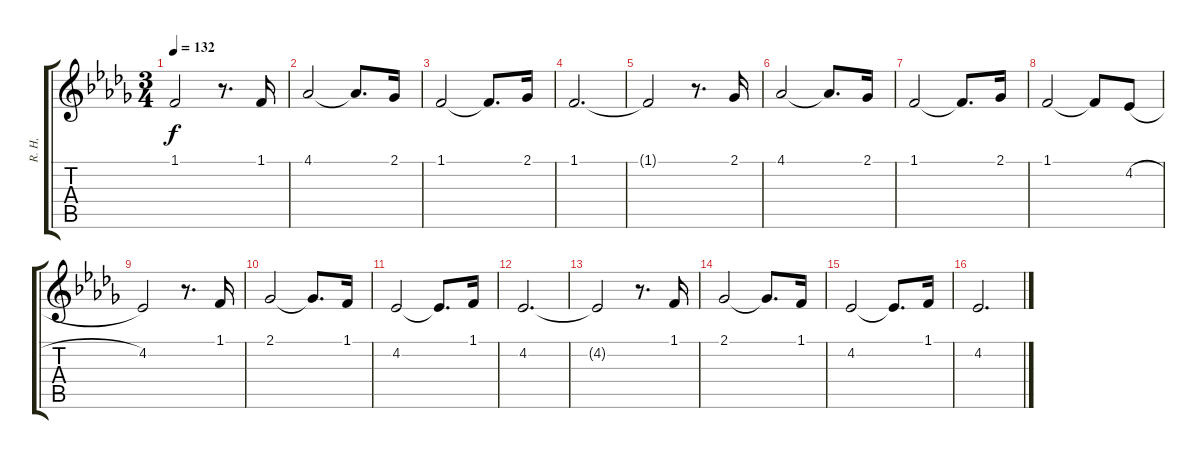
\track ("R. H," "R. H,") {instrument brightacousticpiano}
\staff {score tabs}
\tuning (E4 B3 G3 D3 A2 E2) {hide}
\ts (3 4)
\tempo 132
\clef g2
\ks db
1.1{t}.2{dy f} r.8{d} 1.1.16 |
4.1.2 4.1{t}.8{d} 2.1.16 |
1.1.2 1.1{t}.8{d} 2.1.16 |
1.1.2{d} |
1.1{t}.2 r.8{d} 2.1.16 |
4.1.2 4.1{t}.8{d} 2.1.16 |
1.1.2 1.1{t}.8{d} 2.1.16 |
1.1.2 1.1{t}.8 4.2{h}.8 |
4.2.2 r.8{d} 1.1.16 |
2.1.2 2.1{t}.8{d} 1.1.16 |
4.2.2 4.2{t}.8{d} 1.1.16 |
4.2.2{d} |
4.2{t}.2 r.8{d} 1.1.16 |
2.1.2 2.1{t}.8{d} 1.1.16 |
4.2.2 4.2{t}.8{d} 1.1.16 |
4.2.2{d}
